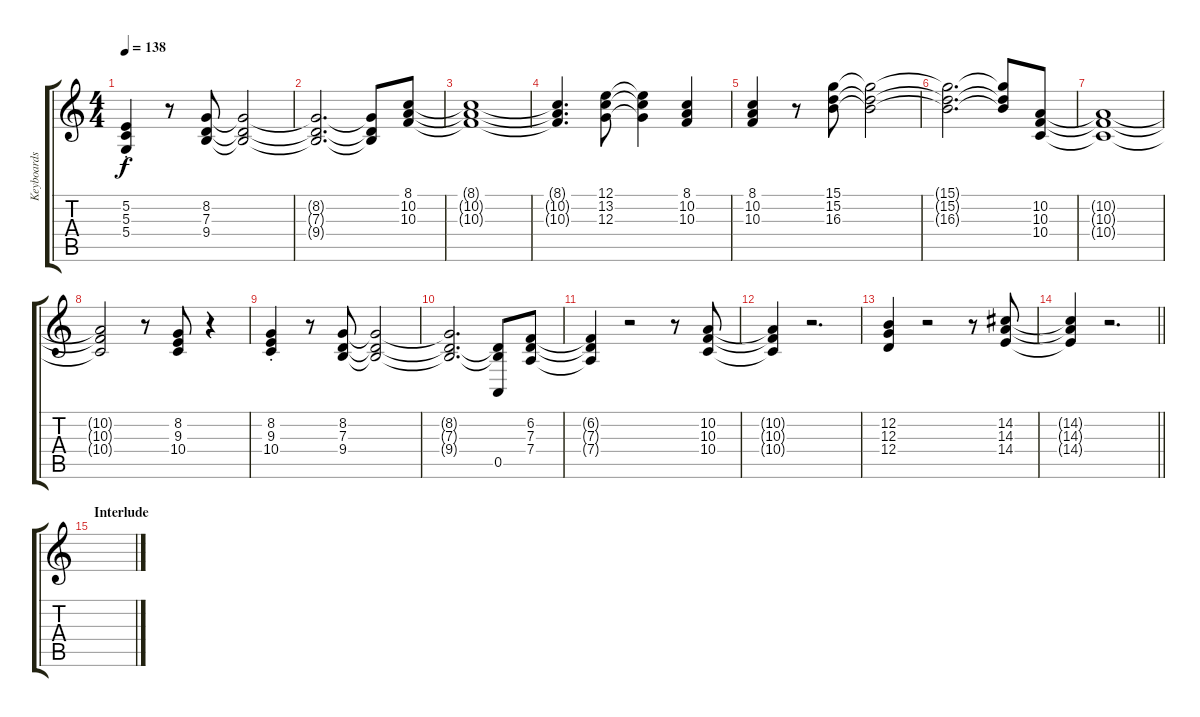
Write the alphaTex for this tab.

\track ("Keyboards 2" "Keyboards ") {instrument pad8sweep}
\staff {score tabs}
\tuning (E4 B3 G3 D3 A2 E2) {hide}
\ts (4 4)
\tempo 138
\clef g2
\ks c
(5.2{st} 5.3{st} 5.4{st}).4{dy f} r.8 (8.2 7.3 9.4).8 (8.2{t} 7.3{t} 9.4{t}).2 |
(8.2{t} 7.3{t} 9.4{t}).2{d} (8.2{t} 7.3{t} 9.4{t}).8 (8.1 10.2 10.3).8 |
(8.1{t} 10.2{t} 10.3{t}).1 |
(8.1{t} 10.2{t} 10.3{t}).4{d} (12.1 13.2 12.3).8 (12.1{t} 13.2{t} 12.3{t}).4 (8.1 10.2 10.3).4 |
(8.1 10.2 10.3).4 r.8 (15.1 15.2 16.3).8 (15.1{t} 15.2{t} 16.3{t}).2 |
(15.1{t} 15.2{t} 16.3{t}).2{d} (15.1{t} 15.2{t} 16.3{t}).8 (10.2 10.3 10.4).8 |
(10.2{t} 10.3{t} 10.4{t}).1 |
(10.2{t} 10.3{t} 10.4{t}).2 r.8 (8.2 9.3 10.4).8 r.4 |
(8.2{st} 9.3{st} 10.4{st}).4 r.8 (8.2 7.3 9.4).8 (8.2{t} 7.3{t} 9.4{t}).2 |
(8.2{t} 7.3{t} 9.4{t}).2{d} (7.3{t} 9.4{t} 0.5).8 (6.2 7.3 7.4).8 |
(6.2{t} 7.3{t} 7.4{t}).4 r.2 r.8 (10.2 10.3 10.4).8 |
(10.2{t} 10.3{t} 10.4{t}).4 r.2{d} |
(12.2 12.3 12.4).4 r.2 r.8 (14.2 14.3 14.4).8 |
\barLineRight lightlight
(14.2{t} 14.3{t} 14.4{t}).4 r.2{d} |
\section ("" "Interlude")
